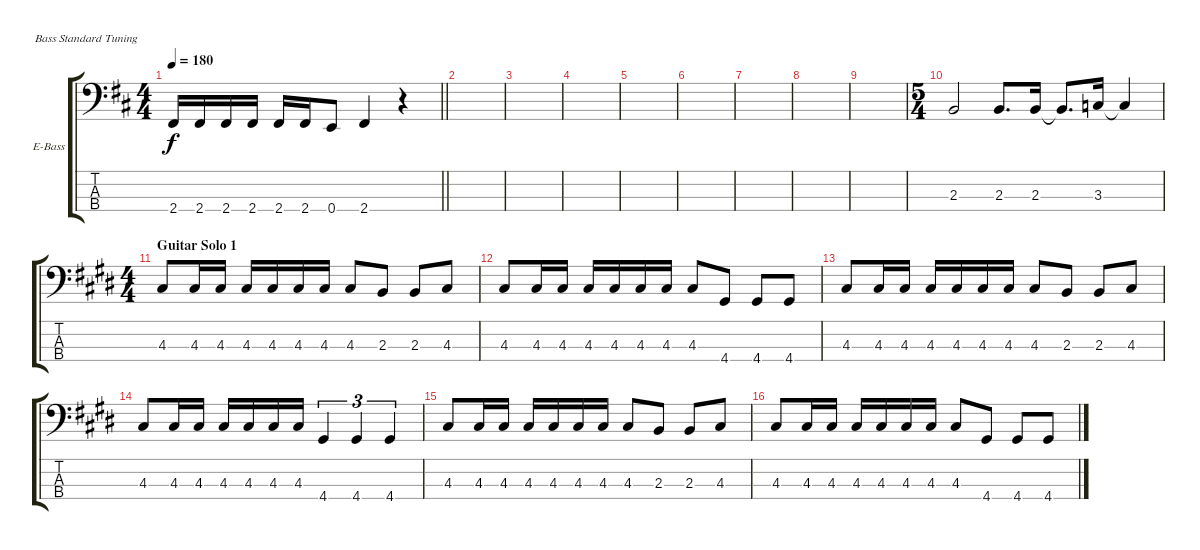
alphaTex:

\defaultSystemsLayout 4
\bracketExtendMode groupsimilarinstruments
\firstSystemTrackNameOrientation horizontal
\otherSystemsTrackNameOrientation horizontal
\track ("Cliff Burton (Bass)" "E-Bass") {instrument electricbassfinger}
\staff {score tabs}
\tuning (G2 D2 A1 E1)
\ts (4 4)
\tempo 180
\clef f4
\barLineRight lightlight
\ks d
2.4.16{dy f} 2.4.16 2.4.16 2.4.16 2.4.16 2.4.16 0.4.8 2.4.4 r.4 |
|
|
|
|
|
|
|
|
\ts (5 4)
2.3.2 2.3.8{d} 2.3.16 2.3{t}.8{d} 3.3.16 3.3{t}.4 |
\ts (4 4)
\section ("" "Guitar Solo 1")
\ks e
4.3.8 4.3.16 4.3.16 4.3.16 4.3.16 4.3.16 4.3.16 4.3.8 2.3.8 2.3.8 4.3.8 |
4.3.8 4.3.16 4.3.16 4.3.16 4.3.16 4.3.16 4.3.16 4.3.8 4.4.8 4.4.8 4.4.8 |
4.3.8 4.3.16 4.3.16 4.3.16 4.3.16 4.3.16 4.3.16 4.3.8 2.3.8 2.3.8 4.3.8 |
4.3.8 4.3.16 4.3.16 4.3.16 4.3.16 4.3.16 4.3.16 4.4.4{tu (3 2)} 4.4.4{tu (3 2)} 4.4.4{tu (3 2)} |
4.3.8 4.3.16 4.3.16 4.3.16 4.3.16 4.3.16 4.3.16 4.3.8 2.3.8 2.3.8 4.3.8 |
4.3.8 4.3.16 4.3.16 4.3.16 4.3.16 4.3.16 4.3.16 4.3.8 4.4.8 4.4.8 4.4.8
